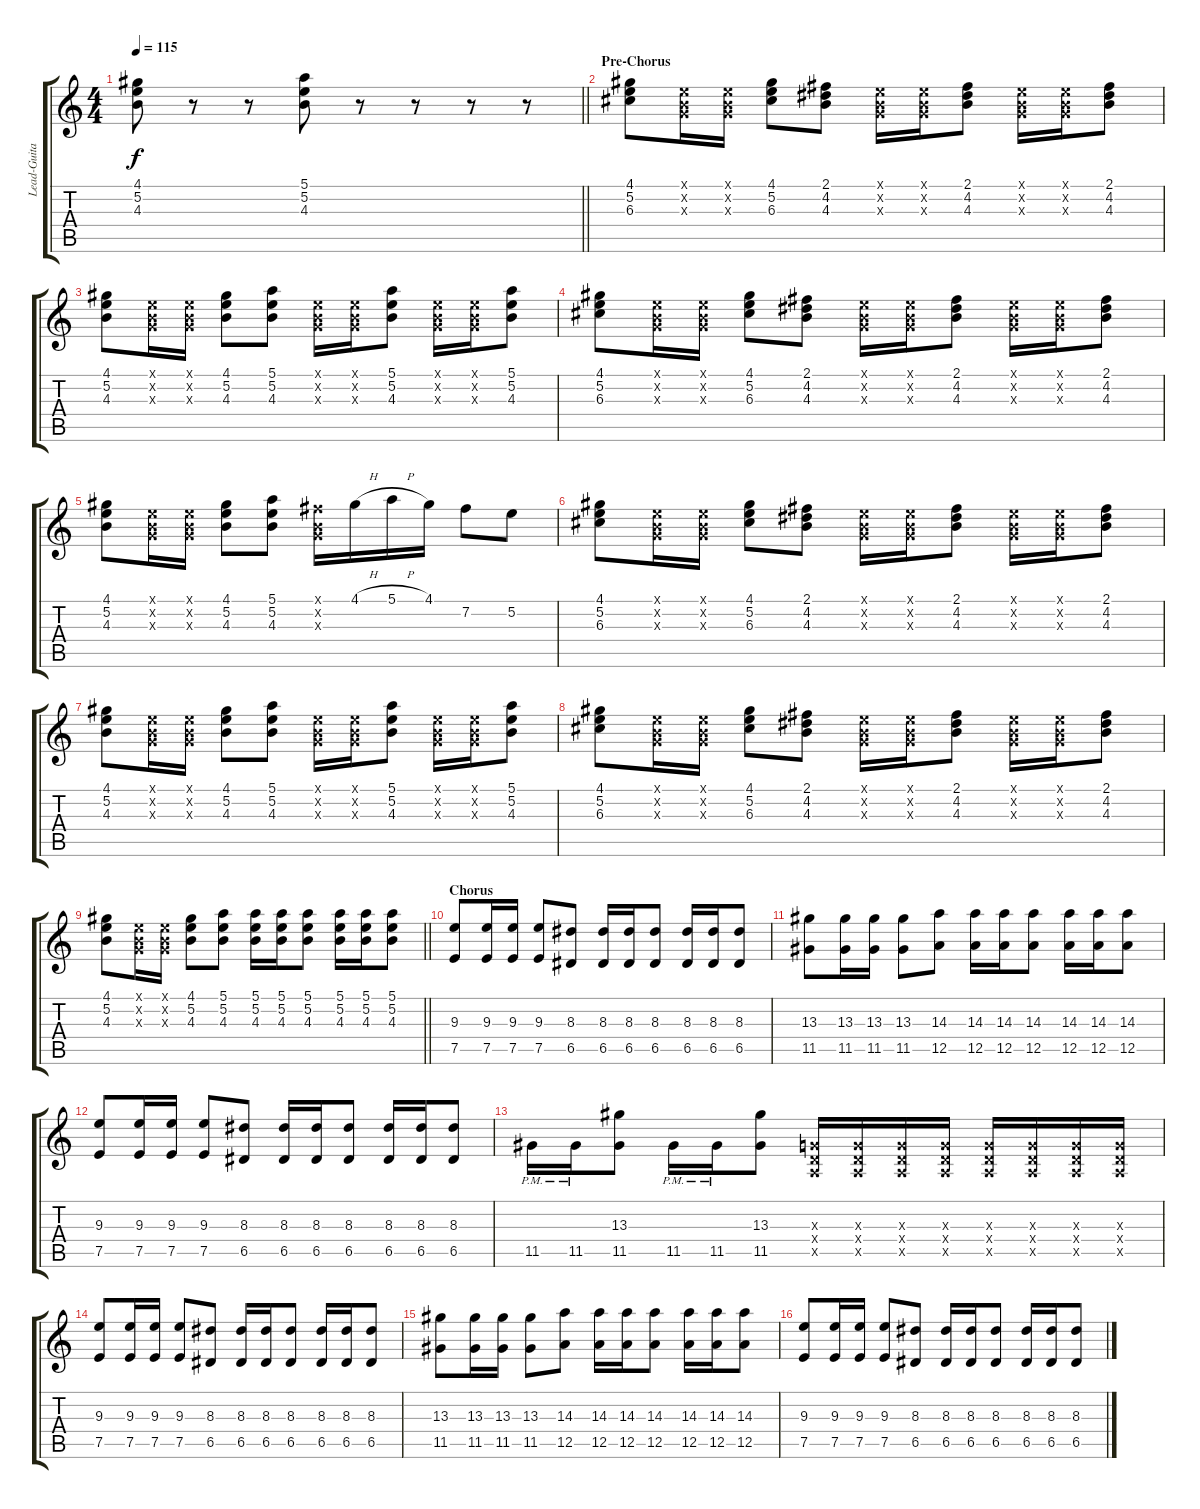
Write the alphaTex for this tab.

\track ("Lead-Guitar" "Lead-Guita") {instrument acousticguitarsteel}
\staff {score tabs}
\tuning (E4 B3 G3 D3 A2 E2) {hide}
\ts (4 4)
\tempo 115
\clef g2
\barLineRight lightlight
\ks c
(4.1 5.2 4.3).8{dy f} r.8 r.8 (5.1 5.2 4.3).8 r.8 r.8 r.8 r.8 |
\section ("" "Pre-Chorus")
(4.1 5.2 6.3).8 (0.1{x} 0.2{x} 0.3{x}).16 (0.1{x} 0.2{x} 0.3{x}).16 (4.1 5.2 6.3).8 (2.1 4.2 4.3).8 (0.1{x} 0.2{x} 0.3{x}).16 (0.1{x} 0.2{x} 0.3{x}).16 (2.1 4.2 4.3).8 (0.1{x} 0.2{x} 0.3{x}).16 (0.1{x} 0.2{x} 0.3{x}).16 (2.1 4.2 4.3).8 |
(4.1 5.2 4.3).8 (0.1{x} 0.2{x} 0.3{x}).16 (0.1{x} 0.2{x} 0.3{x}).16 (4.1 5.2 4.3).8 (5.1 5.2 4.3).8 (0.1{x} 0.2{x} 0.3{x}).16 (0.1{x} 0.2{x} 0.3{x}).16 (5.1 5.2 4.3).8 (0.1{x} 0.2{x} 0.3{x}).16 (0.1{x} 0.2{x} 0.3{x}).16 (5.1 5.2 4.3).8 |
(4.1 5.2 6.3).8 (0.1{x} 0.2{x} 0.3{x}).16 (0.1{x} 0.2{x} 0.3{x}).16 (4.1 5.2 6.3).8 (2.1 4.2 4.3).8 (0.1{x} 0.2{x} 0.3{x}).16 (0.1{x} 0.2{x} 0.3{x}).16 (2.1 4.2 4.3).8 (0.1{x} 0.2{x} 0.3{x}).16 (0.1{x} 0.2{x} 0.3{x}).16 (2.1 4.2 4.3).8 |
(4.1 5.2 4.3).8 (0.1{x} 0.2{x} 0.3{x}).16 (0.1{x} 0.2{x} 0.3{x}).16 (4.1 5.2 4.3).8 (5.1 5.2 4.3).8 (2.1{x} 0.2{x} 0.3{x}).16 4.1{h}.16 5.1{h}.16 4.1.16 7.2.8 5.2.8 |
(4.1 5.2 6.3).8 (0.1{x} 0.2{x} 0.3{x}).16 (0.1{x} 0.2{x} 0.3{x}).16 (4.1 5.2 6.3).8 (2.1 4.2 4.3).8 (0.1{x} 0.2{x} 0.3{x}).16 (0.1{x} 0.2{x} 0.3{x}).16 (2.1 4.2 4.3).8 (0.1{x} 0.2{x} 0.3{x}).16 (0.1{x} 0.2{x} 0.3{x}).16 (2.1 4.2 4.3).8 |
(4.1 5.2 4.3).8 (0.1{x} 0.2{x} 0.3{x}).16 (0.1{x} 0.2{x} 0.3{x}).16 (4.1 5.2 4.3).8 (5.1 5.2 4.3).8 (0.1{x} 0.2{x} 0.3{x}).16 (0.1{x} 0.2{x} 0.3{x}).16 (5.1 5.2 4.3).8 (0.1{x} 0.2{x} 0.3{x}).16 (0.1{x} 0.2{x} 0.3{x}).16 (5.1 5.2 4.3).8 |
(4.1 5.2 6.3).8 (0.1{x} 0.2{x} 0.3{x}).16 (0.1{x} 0.2{x} 0.3{x}).16 (4.1 5.2 6.3).8 (2.1 4.2 4.3).8 (0.1{x} 0.2{x} 0.3{x}).16 (0.1{x} 0.2{x} 0.3{x}).16 (2.1 4.2 4.3).8 (0.1{x} 0.2{x} 0.3{x}).16 (0.1{x} 0.2{x} 0.3{x}).16 (2.1 4.2 4.3).8 |
\barLineRight lightlight
(4.1 5.2 4.3).8 (0.1{x} 0.2{x} 0.3{x}).16 (0.1{x} 0.2{x} 0.3{x}).16 (4.1 5.2 4.3).8 (5.1 5.2 4.3).8 (5.1 5.2 4.3).16 (5.1 5.2 4.3).16 (5.1 5.2 4.3).8 (5.1 5.2 4.3).16 (5.1 5.2 4.3).16 (5.1 5.2 4.3).8 |
\section ("" "Chorus")
(9.3 7.5).8{instrument distortionguitar} (9.3 7.5).16 (9.3 7.5).16 (9.3 7.5).8 (8.3 6.5).8 (8.3 6.5).16 (8.3 6.5).16 (8.3 6.5).8 (8.3 6.5).16 (8.3 6.5).16 (8.3 6.5).8 |
(13.3 11.5).8 (13.3 11.5).16 (13.3 11.5).16 (13.3 11.5).8 (14.3 12.5).8 (14.3 12.5).16 (14.3 12.5).16 (14.3 12.5).8 (14.3 12.5).16 (14.3 12.5).16 (14.3 12.5).8 |
(9.3 7.5).8{instrument distortionguitar} (9.3 7.5).16 (9.3 7.5).16 (9.3 7.5).8 (8.3 6.5).8 (8.3 6.5).16 (8.3 6.5).16 (8.3 6.5).8 (8.3 6.5).16 (8.3 6.5).16 (8.3 6.5).8 |
11.5{pm}.16 11.5{pm}.16 (13.3 11.5).8 11.5{pm}.16 11.5{pm}.16 (13.3 11.5).8 (0.3{x} 0.4{x} 0.5{x}).16 (0.3{x} 0.4{x} 0.5{x}).16 (0.3{x} 0.4{x} 0.5{x}).16 (0.3{x} 0.4{x} 0.5{x}).16 (0.3{x} 0.4{x} 0.5{x}).16 (0.3{x} 0.4{x} 0.5{x}).16 (0.3{x} 0.4{x} 0.5{x}).16 (0.3{x} 0.4{x} 0.5{x}).16 |
(9.3 7.5).8{instrument distortionguitar} (9.3 7.5).16 (9.3 7.5).16 (9.3 7.5).8 (8.3 6.5).8 (8.3 6.5).16 (8.3 6.5).16 (8.3 6.5).8 (8.3 6.5).16 (8.3 6.5).16 (8.3 6.5).8 |
(13.3 11.5).8 (13.3 11.5).16 (13.3 11.5).16 (13.3 11.5).8 (14.3 12.5).8 (14.3 12.5).16 (14.3 12.5).16 (14.3 12.5).8 (14.3 12.5).16 (14.3 12.5).16 (14.3 12.5).8 |
(9.3 7.5).8{instrument distortionguitar} (9.3 7.5).16 (9.3 7.5).16 (9.3 7.5).8 (8.3 6.5).8 (8.3 6.5).16 (8.3 6.5).16 (8.3 6.5).8 (8.3 6.5).16 (8.3 6.5).16 (8.3 6.5).8
